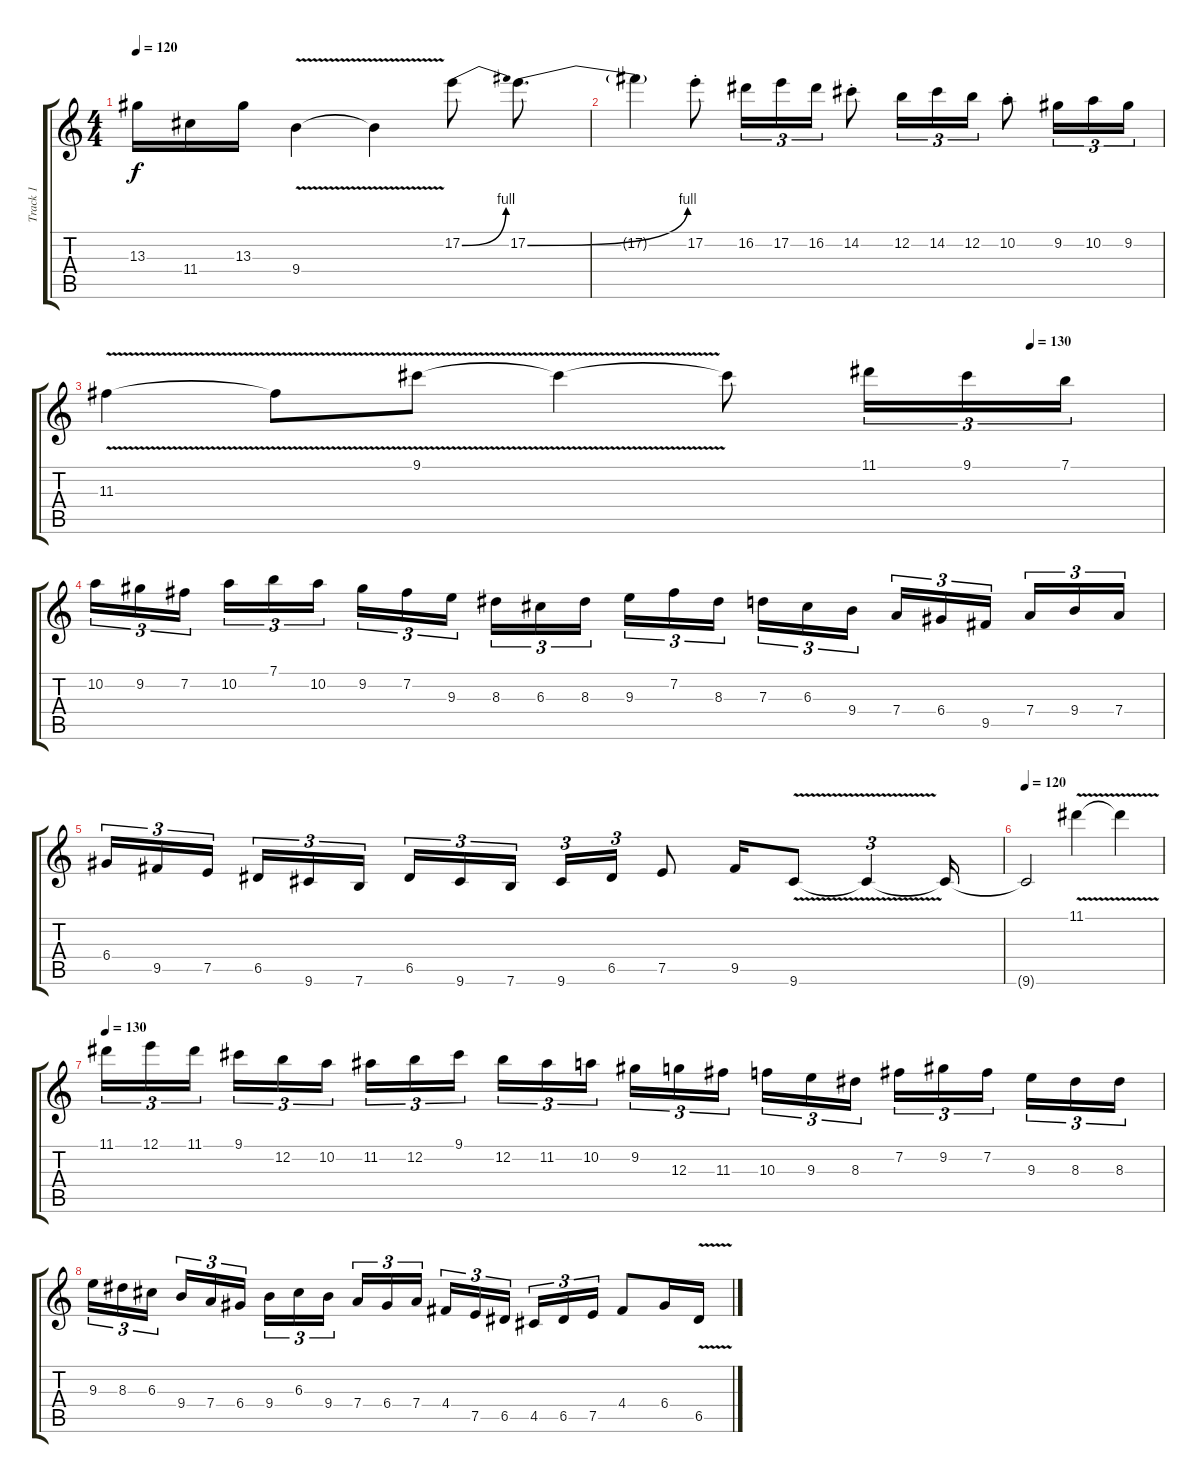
\track ("Track 1" "Track 1") {instrument distortionguitar}
\staff {score tabs}
\tuning (E4 B3 G3 D3 A2 E2) {hide}
\ts (4 4)
\tempo 120
\clef g2
\ks c
13.3.16{dy f} 11.4.16 13.3.16 9.4{v}.4 9.4{t}.4 17.2{be (bend 0 0 60 4)}.8 17.2{be (bend 0 0 60 4)}.8{d} |
17.2{t}.4 17.2{st}.8 16.2.16{tu (3 2)} 17.2.16{tu (3 2)} 16.2.16{tu (3 2)} 14.2{st}.8 12.2.16{tu (3 2)} 14.2.16{tu (3 2)} 12.2.16{tu (3 2)} 10.2{st}.8 9.2.16{tu (3 2)} 10.2.16{tu (3 2)} 9.2.16{tu (3 2)} |
\tempo (130 0.875)
11.3{v}.4 11.3{t}.8 9.1{v}.8 9.1{t}.4 9.1{t}.8 11.1.16{tu (3 2)} 9.1.16{tu (3 2)} 7.1.16{tu (3 2)} |
10.2.16{tu (3 2)} 9.2.16{tu (3 2)} 7.2.16{tu (3 2) beam splitsecondary} 10.2.16{tu (3 2)} 7.1.16{tu (3 2)} 10.2.16{tu (3 2)} 9.2.16{tu (3 2)} 7.2.16{tu (3 2)} 9.3.16{tu (3 2) beam splitsecondary} 8.3.16{tu (3 2)} 6.3.16{tu (3 2)} 8.3.16{tu (3 2)} 9.3.16{tu (3 2)} 7.2.16{tu (3 2)} 8.3.16{tu (3 2) beam splitsecondary} 7.3.16{tu (3 2)} 6.3.16{tu (3 2)} 9.4.16{tu (3 2)} 7.4.16{tu (3 2)} 6.4.16{tu (3 2)} 9.5.16{tu (3 2) beam splitsecondary} 7.4.16{tu (3 2)} 9.4.16{tu (3 2)} 7.4.16{tu (3 2)} |
6.4.16{tu (3 2)} 9.5.16{tu (3 2)} 7.5.16{tu (3 2) beam splitsecondary} 6.5.16{tu (3 2)} 9.6.16{tu (3 2)} 7.6.16{tu (3 2)} 6.5.16{tu (3 2)} 9.6.16{tu (3 2)} 7.6.16{tu (3 2) beam splitsecondary} 9.6.16{tu (3 2)} 6.5.16{tu (3 2)} 7.5.8 9.5.16 9.6{v}.8 9.6{t}.4{tu (3 2)} 9.6{t}.16 |
\tempo 120
9.6{t}.2 11.1{v}.4 11.1{t}.4 |
\tempo 130
11.1.16{tu (3 2)} 12.1.16{tu (3 2)} 11.1.16{tu (3 2) beam splitsecondary} 9.1.16{tu (3 2)} 12.2.16{tu (3 2)} 10.2.16{tu (3 2)} 11.2.16{tu (3 2)} 12.2.16{tu (3 2)} 9.1.16{tu (3 2) beam splitsecondary} 12.2.16{tu (3 2)} 11.2.16{tu (3 2)} 10.2.16{tu (3 2)} 9.2.16{tu (3 2)} 12.3.16{tu (3 2)} 11.3.16{tu (3 2) beam splitsecondary} 10.3.16{tu (3 2)} 9.3.16{tu (3 2)} 8.3.16{tu (3 2)} 7.2.16{tu (3 2)} 9.2.16{tu (3 2)} 7.2.16{tu (3 2) beam splitsecondary} 9.3.16{tu (3 2)} 8.3.16{tu (3 2)} 8.3.16{tu (3 2)} |
9.3.16{tu (3 2)} 8.3.16{tu (3 2)} 6.3.16{tu (3 2) beam splitsecondary} 9.4.16{tu (3 2)} 7.4.16{tu (3 2)} 6.4.16{tu (3 2)} 9.4.16{tu (3 2)} 6.3.16{tu (3 2)} 9.4.16{tu (3 2) beam splitsecondary} 7.4.16{tu (3 2)} 6.4.16{tu (3 2)} 7.4.16{tu (3 2)} 4.4.16{tu (3 2)} 7.5.16{tu (3 2)} 6.5.16{tu (3 2) beam splitsecondary} 4.5.16{tu (3 2)} 6.5.16{tu (3 2)} 7.5.16{tu (3 2)} 4.4.8 6.4.16 6.5{v}.16
